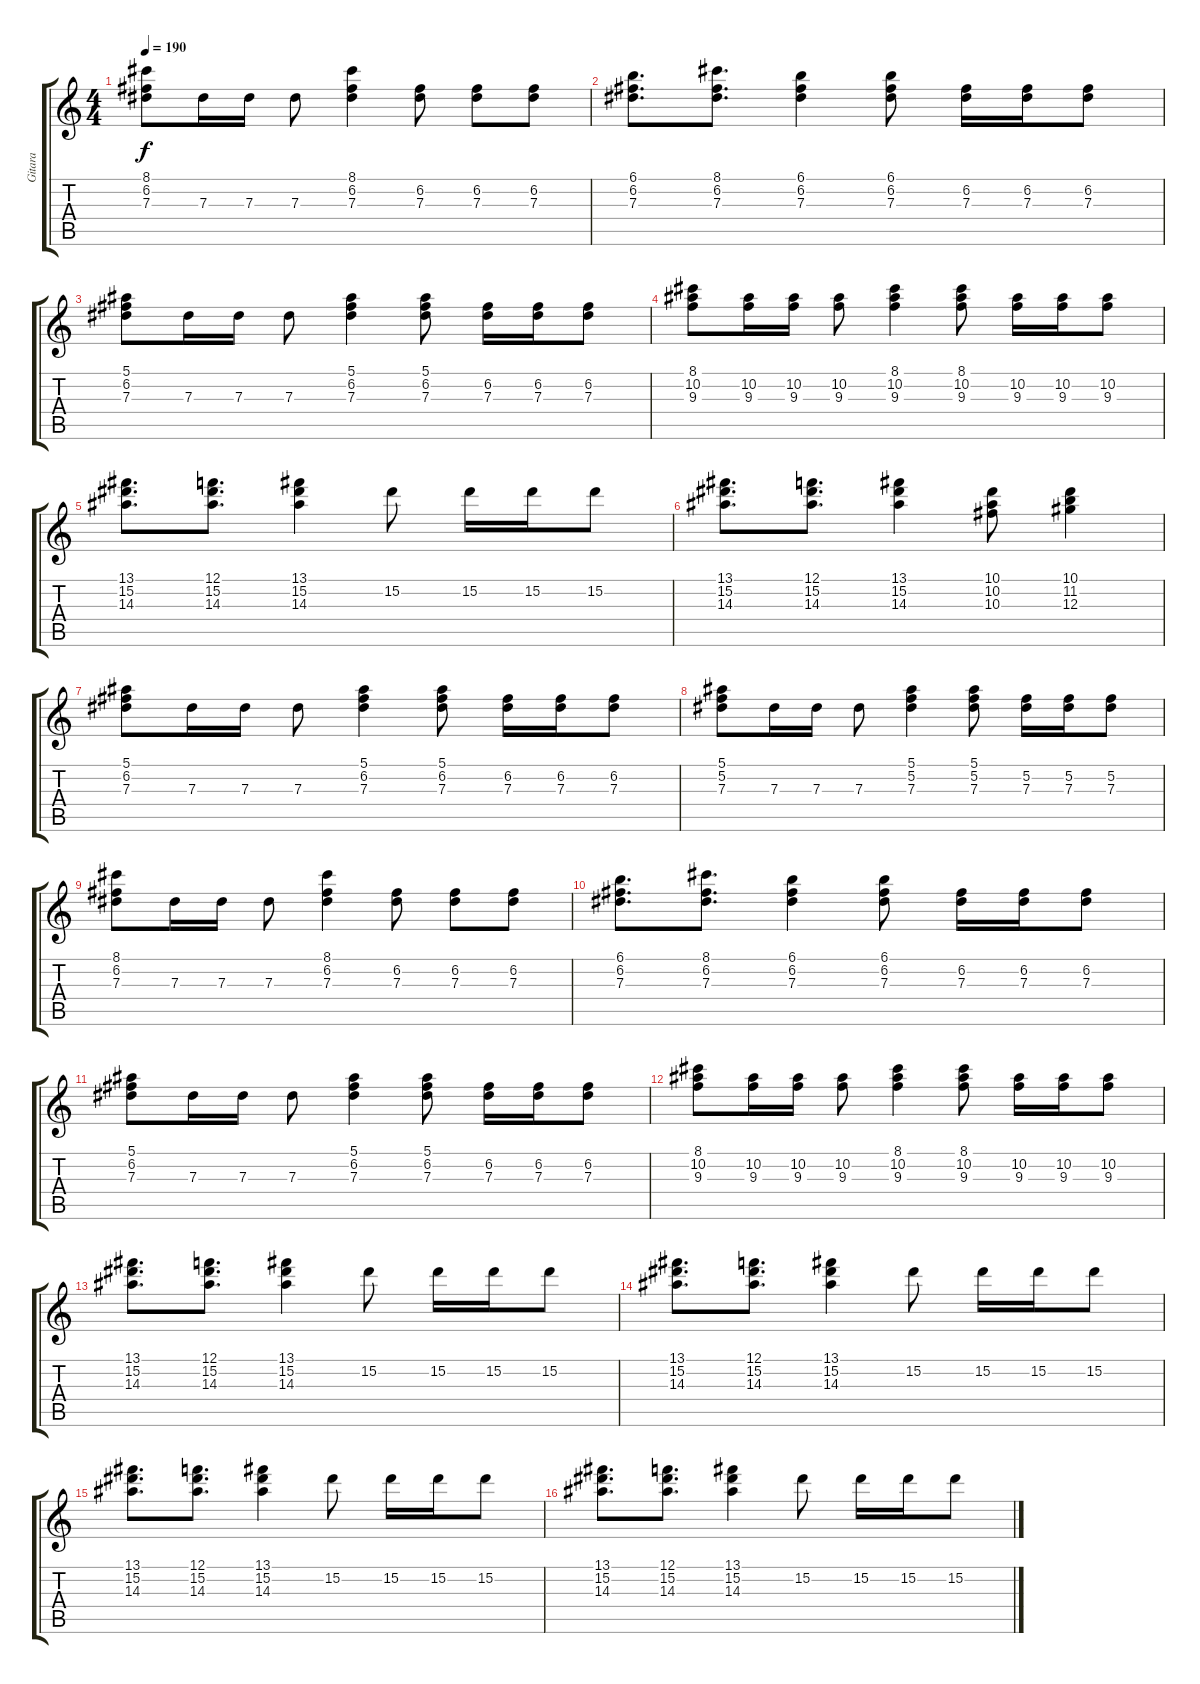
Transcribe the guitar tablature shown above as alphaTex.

\track ("Gitara " "Gitara ") {instrument overdrivenguitar}
\staff {score tabs}
\tuning (F4 C4 Ab3 Eb3 Bb2 F2) {hide}
\ts (4 4)
\tempo 190
\clef g2
\ks c
(8.1 6.2 7.3).8{dy f} 7.3.16 7.3.16 7.3.8 (8.1 6.2 7.3).4 (6.2 7.3).8 (6.2 7.3).8 (6.2 7.3).8 |
(6.1 6.2 7.3).8{d} (8.1 6.2 7.3).8{d} (6.1 6.2 7.3).4 (6.1 6.2 7.3).8 (6.2 7.3).16 (6.2 7.3).16 (6.2 7.3).8 |
(5.1 6.2 7.3).8 7.3.16 7.3.16 7.3.8 (5.1 6.2 7.3).4 (5.1 6.2 7.3).8 (6.2 7.3).16 (6.2 7.3).16 (6.2 7.3).8 |
(8.1 10.2 9.3).8 (10.2 9.3).16 (10.2 9.3).16 (10.2 9.3).8 (8.1 10.2 9.3).4 (8.1 10.2 9.3).8 (10.2 9.3).16 (10.2 9.3).16 (10.2 9.3).8 |
(13.1 15.2 14.3).8{d} (12.1 15.2 14.3).8{d} (13.1 15.2 14.3).4 15.2.8 15.2.16 15.2.16 15.2.8 |
(13.1 15.2 14.3).8{d} (12.1 15.2 14.3).8{d} (13.1 15.2 14.3).4 (10.1 10.2 10.3).8 (10.1 11.2 12.3).4 |
(5.1 6.2 7.3).8 7.3.16 7.3.16 7.3.8 (5.1 6.2 7.3).4 (5.1 6.2 7.3).8 (6.2 7.3).16 (6.2 7.3).16 (6.2 7.3).8 |
(5.1 5.2 7.3).8 7.3.16 7.3.16 7.3.8 (5.1 5.2 7.3).4 (5.1 5.2 7.3).8 (5.2 7.3).16 (5.2 7.3).16 (5.2 7.3).8 |
(8.1 6.2 7.3).8 7.3.16 7.3.16 7.3.8 (8.1 6.2 7.3).4 (6.2 7.3).8 (6.2 7.3).8 (6.2 7.3).8 |
(6.1 6.2 7.3).8{d} (8.1 6.2 7.3).8{d} (6.1 6.2 7.3).4 (6.1 6.2 7.3).8 (6.2 7.3).16 (6.2 7.3).16 (6.2 7.3).8 |
(5.1 6.2 7.3).8 7.3.16 7.3.16 7.3.8 (5.1 6.2 7.3).4 (5.1 6.2 7.3).8 (6.2 7.3).16 (6.2 7.3).16 (6.2 7.3).8 |
(8.1 10.2 9.3).8 (10.2 9.3).16 (10.2 9.3).16 (10.2 9.3).8 (8.1 10.2 9.3).4 (8.1 10.2 9.3).8 (10.2 9.3).16 (10.2 9.3).16 (10.2 9.3).8 |
(13.1 15.2 14.3).8{d} (12.1 15.2 14.3).8{d} (13.1 15.2 14.3).4 15.2.8 15.2.16 15.2.16 15.2.8 |
(13.1 15.2 14.3).8{d} (12.1 15.2 14.3).8{d} (13.1 15.2 14.3).4 15.2.8 15.2.16 15.2.16 15.2.8 |
(13.1 15.2 14.3).8{d} (12.1 15.2 14.3).8{d} (13.1 15.2 14.3).4 15.2.8 15.2.16 15.2.16 15.2.8 |
(13.1 15.2 14.3).8{d} (12.1 15.2 14.3).8{d} (13.1 15.2 14.3).4 15.2.8 15.2.16 15.2.16 15.2.8
